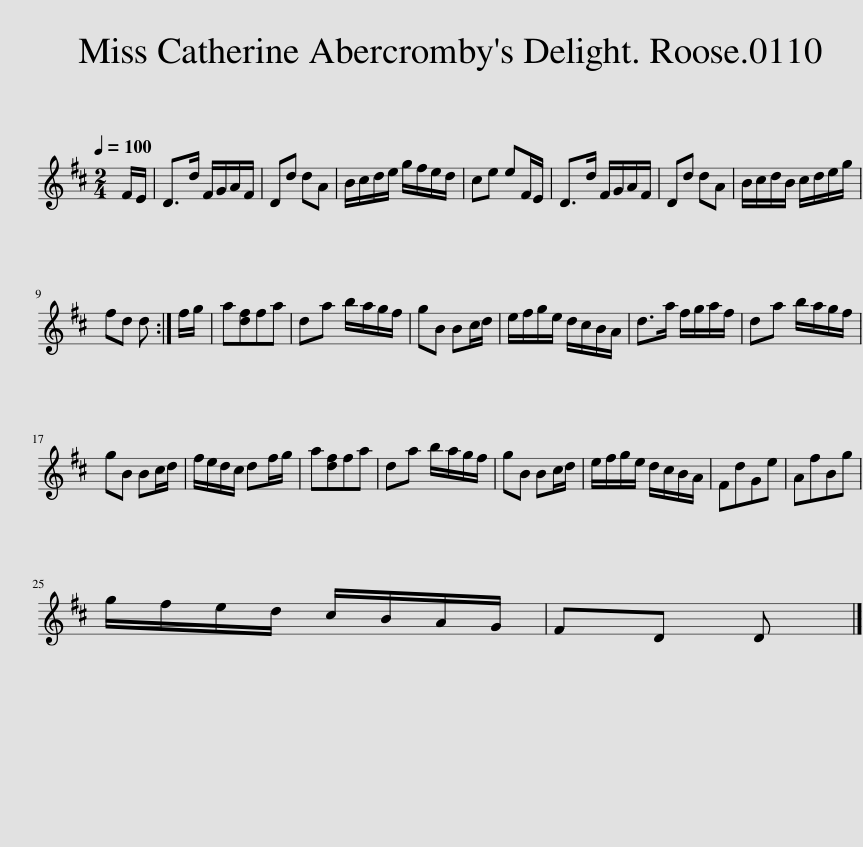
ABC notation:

X:1
L:1/8
Q:1/4=100
M:2/4
I:linebreak $
K:D
V:1 treble
V:1
 F/E/ | D>d F/G/A/F/ | Dd dA | B/c/d/e/ g/f/e/d/ | ce eF/E/ | %5
 D>d F/G/A/F/ | Dd dA | B/c/d/B/ c/d/e/g/ |$ fd d :| f/g/ | %10
 a[df]fa | da b/a/g/f/ | gB Bc/d/ | e/f/g/e/ d/c/B/A/ | d>a f/g/a/f/ | %15
 da b/a/g/f/ |$ gB Bc/d/ | f/e/d/c/ df/g/ | a[df]fa | da b/a/g/f/ | %20
 gB Bc/d/ | e/f/g/e/ d/c/B/A/ | FdGe | AfBg |$ g/f/e/d/ c/B/A/G/ | %25
 FD D |] %26
